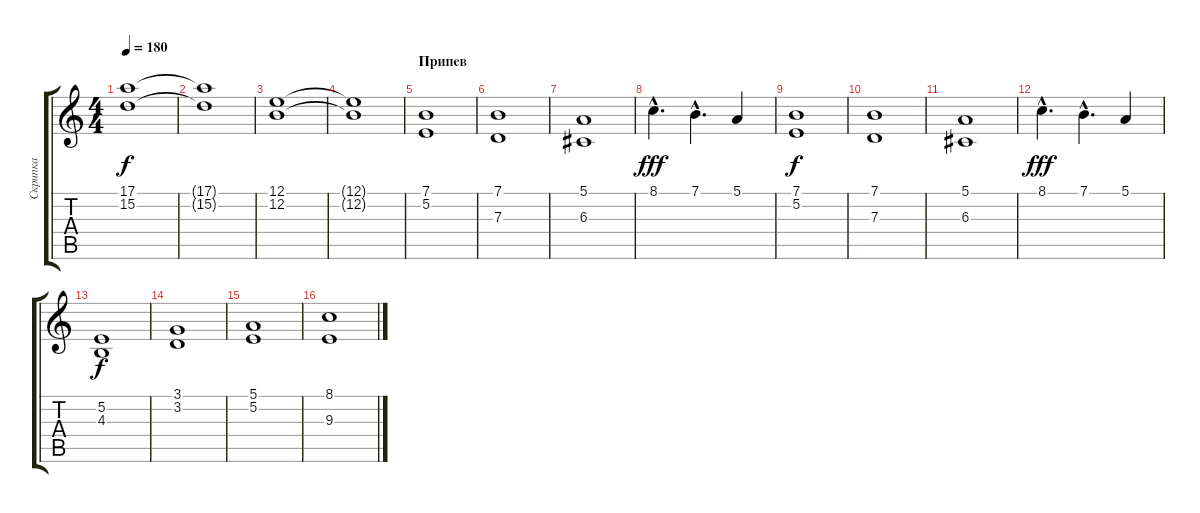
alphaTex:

\track ("Скрипка" "Скрипка") {instrument viola}
\staff {score tabs}
\tuning (E4 B3 G3 D3 A2 E2) {hide}
\ts (4 4)
\tempo 180
\clef g2
\ks c
(17.1 15.2).1{dy f} |
(17.1{t} 15.2{t}).1 |
(12.1 12.2).1 |
(12.1{t} 12.2{t}).1 |
\section ("" "Припев")
(7.1 5.2).1 |
(7.1 7.3).1 |
(5.1 6.3).1 |
8.1{hac}.4{d dy fff} 7.1{hac}.4{d} 5.1.4 |
(7.1 5.2).1{dy f} |
(7.1 7.3).1 |
(5.1 6.3).1 |
8.1{hac}.4{d dy fff} 7.1{hac}.4{d} 5.1.4 |
(5.2 4.3).1{dy f} |
(3.1 3.2).1 |
(5.1 5.2).1 |
(8.1 9.3).1
